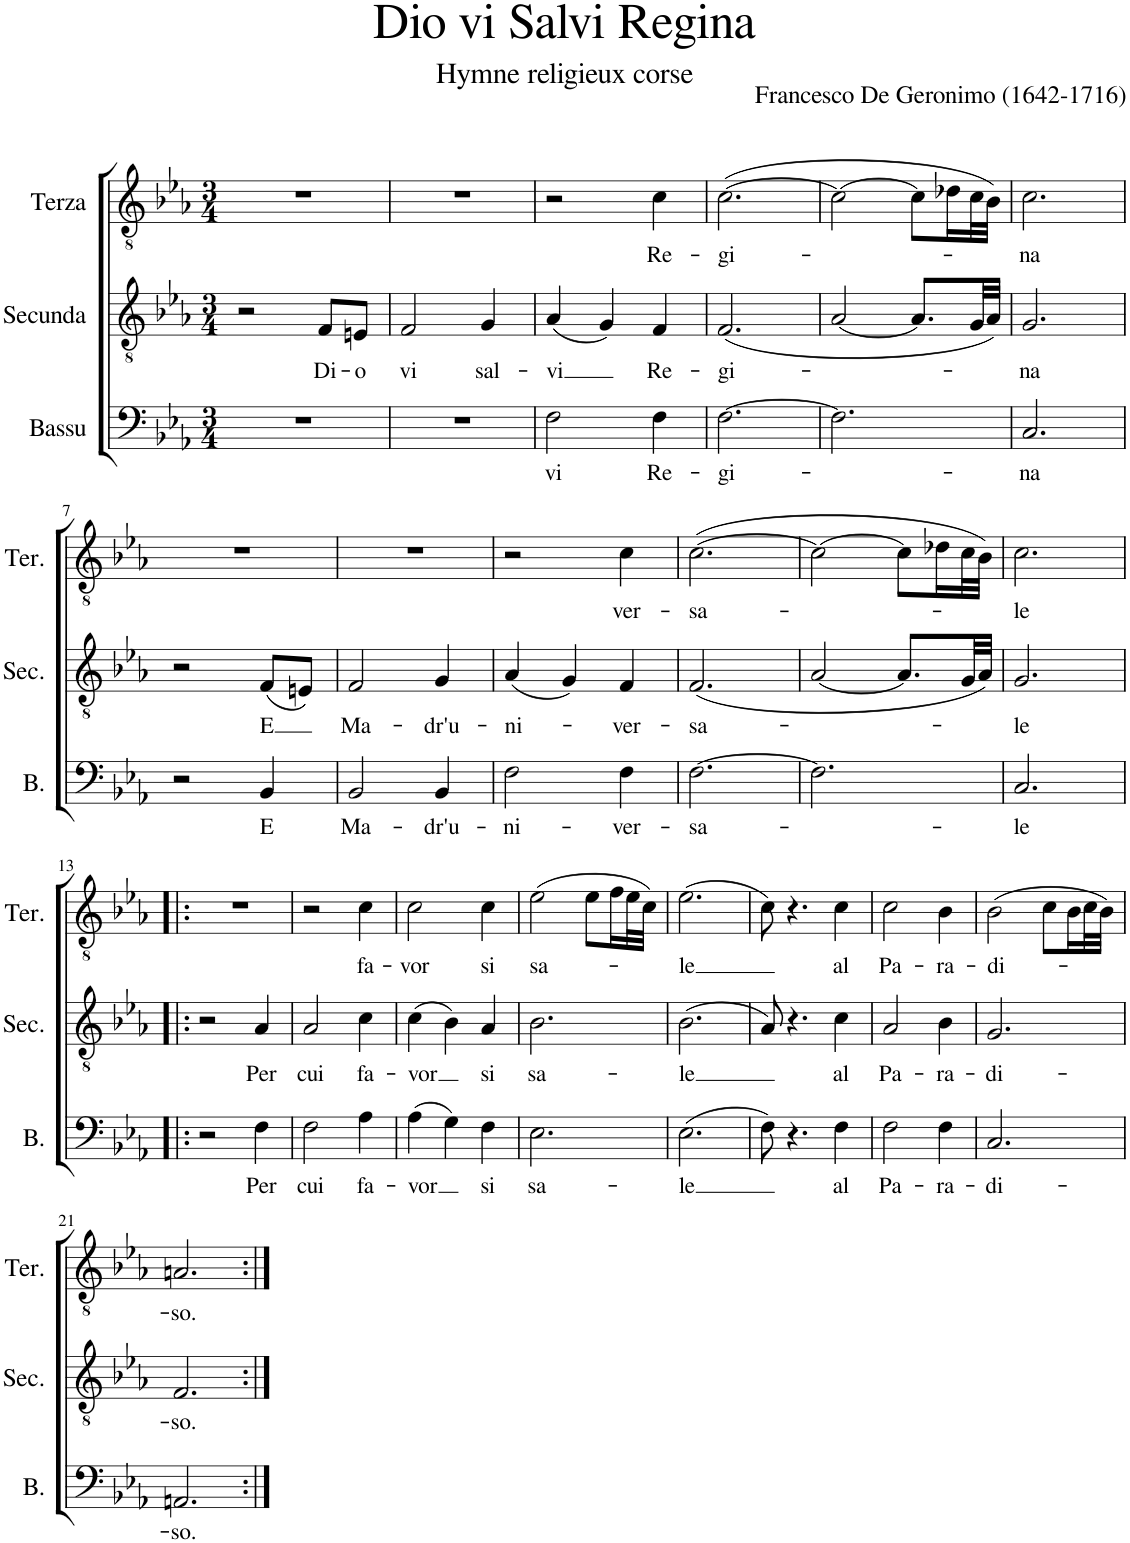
**kern	**text	**kern	**text	**kern	**text
*part3	*part3	*part2	*part2	*part1	*part1
*staff3	*staff3	*staff2	*staff2	*staff1	*staff1
*I"Bassu	*	*I"Secunda	*	*I"Terza	*
*I'B.	*	*I'Sec.	*	*I'Ter.	*
*clefF4	*	*clefGv2	*	*clefGv2	*
*k[b-e-a-]	*	*k[b-e-a-]	*	*k[b-e-a-]	*
*M3/4	*	*M3/4	*	*M3/4	*
=1	=1	=1	=1	=1	=1
2.r	.	2r	.	2.r	.
!	!	!	!LO:LY:b	!	!
.	.	8F/L	Di-	.	.
!	!	!	!LO:LY:b	!	!
.	.	8En/J	-o	.	.
=2	=2	=2	=2	=2	=2
!	!	!	!LO:LY:b	!	!
2.r	.	2F/	vi	2.r	.
!	!	!	!LO:LY:b	!	!
.	.	4G/	sal-	.	.
=3	=3	=3	=3	=3	=3
!	!LO:LY:b	!	!LO:LY:b	!	!
2F\	vi	(4A-/	-vi	2r	.
.	.	4G/)	.	.	.
!	!LO:LY:b	!	!LO:LY:b	!	!LO:LY:b
4F\	Re-	4F/	Re-	4c\	Re-
=4	=4	=4	=4	=4	=4
!	!LO:LY:b	!	!LO:LY:b	!	!LO:LY:b
[2.F\	-gi-	(2.F/	-gi-	([2.c\	-gi-
=5	=5	=5	=5	=5	=5
2.F\]	.	[2A-/	.	2c\_	.
.	.	8.A-/L]	.	8c\L]	.
.	.	.	.	16d-X\L	.
.	.	32G/LL	.	32c\L	.
.	.	32A-/JJJ)	.	32B-\JJJ)	.
=6	=6	=6	=6	=6	=6
!	!LO:LY:b	!	!LO:LY:b	!	!LO:LY:b
2.C/	-na	2.G/	-na	2.c\	-na
!!LO:LB:g=z
=7	=7	=7	=7	=7	=7
2r	.	2r	.	2.r	.
!	!LO:LY:b	!	!LO:LY:b	!	!
4BB-/	-E	(8F/L	-E	.	.
.	.	8En/J)	.	.	.
=8	=8	=8	=8	=8	=8
!	!LO:LY:b	!	!LO:LY:b	!	!
2BB-/	Ma-	2F/	Ma-	2.r	.
!	!LO:LY:b	!	!LO:LY:b	!	!
4BB-/	-dr'u-	4G/	-dr'u-	.	.
=9	=9	=9	=9	=9	=9
!	!LO:LY:b	!	!LO:LY:b	!	!
2F\	-ni-	(4A-/	-ni-	2r	.
.	.	4G/)	.	.	.
!	!LO:LY:b	!	!LO:LY:b	!	!LO:LY:b
4F\	-ver-	4F/	-ver-	4c\	ver-
=10	=10	=10	=10	=10	=10
!	!LO:LY:b	!	!LO:LY:b	!	!LO:LY:b
[2.F\	-sa-	(2.F/	-sa-	([2.c\	-sa-
=11	=11	=11	=11	=11	=11
2.F\]	.	[2A-/	.	2c\_	.
.	.	8.A-/L]	.	8c\L]	.
.	.	.	.	16d-X\L	.
.	.	32G/LL	.	32c\L	.
.	.	32A-/JJJ)	.	32B-\JJJ)	.
=12	=12	=12	=12	=12	=12
!	!LO:LY:b	!	!LO:LY:b	!	!LO:LY:b
2.C/	-le	2.G/	-le	2.c\	-le
!!LO:LB:g=z
=13!|:	=13!|:	=13!|:	=13!|:	=13!|:	=13!|:
2r	.	2r	.	2.r	.
!	!LO:LY:b	!	!LO:LY:b	!	!
4F\	Per	4A-/	Per	.	.
=14	=14	=14	=14	=14	=14
!	!LO:LY:b	!	!LO:LY:b	!	!
2F\	cui	2A-/	cui	2r	.
!	!LO:LY:b	!	!LO:LY:b	!	!LO:LY:b
4A-\	fa-	4c\	fa-	4c\	fa-
=15	=15	=15	=15	=15	=15
!	!LO:LY:b	!	!LO:LY:b	!	!LO:LY:b
(4A-\	-vor	(4c\	-vor	2c\	-vor
4G\)	.	4B-\)	.	.	.
!	!LO:LY:b	!	!LO:LY:b	!	!LO:LY:b
4F\	si	4A-/	si	4c\	si
=16	=16	=16	=16	=16	=16
!	!LO:LY:b	!	!LO:LY:b	!	!LO:LY:b
2.E-\	sa-	2.B-\	sa-	(2e-\	sa-
.	.	.	.	8e-\L	.
.	.	.	.	16f\L	.
.	.	.	.	32e-\L	.
.	.	.	.	32c\JJJ)	.
=17	=17	=17	=17	=17	=17
!	!LO:LY:b	!	!LO:LY:b	!	!LO:LY:b
(2.E-\	-le	(2.B-\	-le	(2.e-\	-le
=18	=18	=18	=18	=18	=18
8F\)	.	8A-/)	.	8c\)	.
4.r	.	4.r	.	4.r	.
!	!LO:LY:b	!	!LO:LY:b	!	!LO:LY:b
4F\	al	4c\	al	4c\	al
=19	=19	=19	=19	=19	=19
!	!LO:LY:b	!	!LO:LY:b	!	!LO:LY:b
2F\	Pa-	2A-/	Pa-	2c\	Pa-
!	!LO:LY:b	!	!LO:LY:b	!	!LO:LY:b
4F\	-ra-	4B-\	-ra-	4B-\	-ra-
=20	=20	=20	=20	=20	=20
!	!LO:LY:b	!	!LO:LY:b	!	!LO:LY:b
2.C/	-di-	2.G/	-di-	(2B-\	-di-
.	.	.	.	8c\L	.
.	.	.	.	16B-\L	.
.	.	.	.	32c\L	.
.	.	.	.	32B-\JJJ)	.
!!LO:LB:g=z
=21	=21	=21	=21	=21	=21
!	!LO:LY:b	!	!LO:LY:b	!	!LO:LY:b
2.AAn/	-so.	2.F/	-so.	2.An/	-so.
=:|!	=:|!	=:|!	=:|!	=:|!	=:|!
*-	*-	*-	*-	*-	*-
